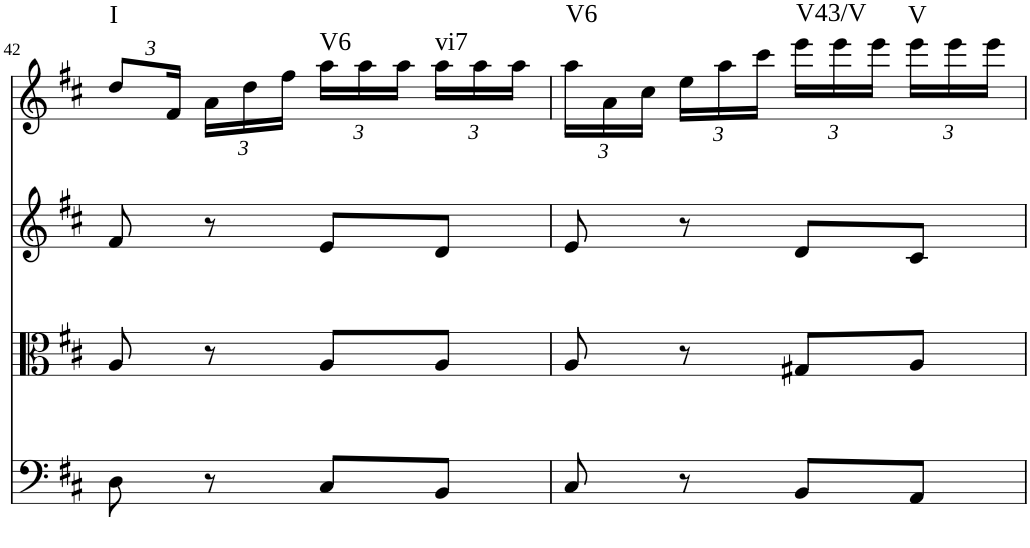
**kern	**kern	**kern	**kern	**harte
*part4	*part3	*part2	*part1	*part1
*staff4	*staff3	*staff2	*staff1	*
*I"Violoncello	*I"Viola	*I"Violin 2	*I"Violin 1	*
*I'Vc	*I'Vla	*I'Vln	*I'Vln	*
!!LO:PB:g=z
*clefF4	*clefC3	*clefG2	*clefG2	*
*k[f#c#]	*k[f#c#]	*k[f#c#]	*k[f#c#]	*
*D:	*D:	*D:	*D:	*
*M2/4	*M2/4	*M2/4	*M2/4	*
*	*	*	*Xbrackettup	*
=42	=42	=42	=42	=42
!	!	!	!	!LO:H:kt=I
8D\	8A/	8f#/	12dd/L	N
.	.	.	24f#/Jk	.
8r	8r	8r	24a\LL	.
.	.	.	24dd\	.
.	.	.	24ff#\JJ	.
!	!	!	!	!LO:H:kt=V6
8C#/L	8A/L	8e/L	24aa\LL	N
.	.	.	24aa\	.
.	.	.	24aa\JJ	.
!	!	!	!	!LO:H:kt=vi7
8BB/J	8A/J	8d/J	24aa\LL	N
.	.	.	24aa\	.
.	.	.	24aa\JJ	.
=43	=43	=43	=43	=43
!	!	!	!	!LO:H:kt=V6
8C#/	8A/	8e/	24aa\LL	N
.	.	.	24a\	.
.	.	.	24cc#\JJ	.
8r	8r	8r	24ee\LL	.
.	.	.	24aa\	.
.	.	.	24ccc#\JJ	.
!	!	!	!	!LO:H:kt=V43/V
8BB/L	8G#X/L	8d/L	24eee\LL	N
.	.	.	24eee\	.
.	.	.	24eee\JJ	.
!	!	!	!	!LO:H:kt=V
8AA/J	8A/J	8c#/J	24eee\LL	N
.	.	.	24eee\	.
.	.	.	24eee\JJ	.
=	=	=	=	=
*-	*-	*-	*-	*-
